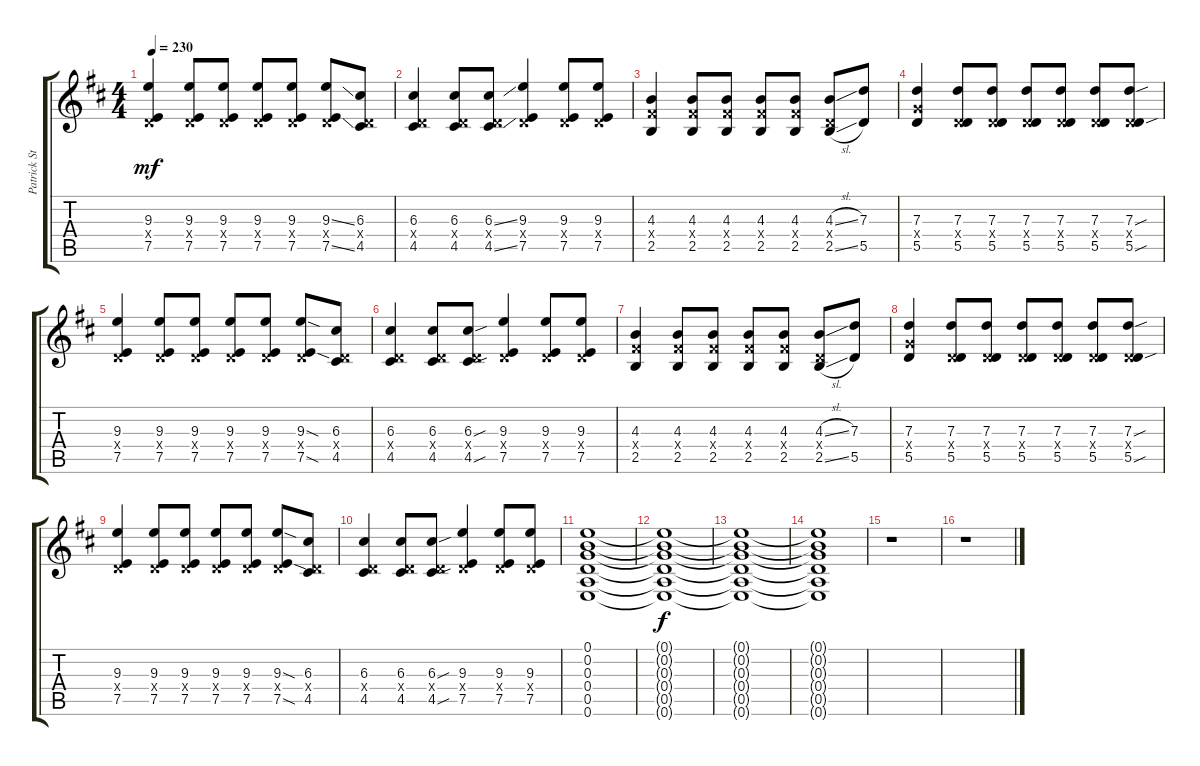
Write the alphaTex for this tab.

\track ("Patrick Stump" "Patrick St") {instrument distortionguitar}
\staff {score tabs}
\tuning (E4 B3 G3 D3 A2 E2) {hide}
\ts (4 4)
\tempo 230
\clef g2
\ks d
(9.3 0.4{x} 7.5).4{dy mf} (9.3 0.4{x} 7.5).8 (9.3 0.4{x} 7.5).8 (9.3 0.4{x} 7.5).8 (9.3 0.4{x} 7.5).8 (9.3{ss} 0.4{x} 7.5{ss}).8 (6.3 0.4{x} 4.5).8 |
(6.3 0.4{x} 4.5).4 (6.3 0.4{x} 4.5).8 (6.3{ss} 0.4{x} 4.5{ss}).8 (9.3 0.4{x} 7.5).4 (9.3 0.4{x} 7.5).8 (9.3 0.4{x} 7.5).8 |
(4.3 4.4{x} 2.5).4 (4.3 4.4{x} 2.5).8 (4.3 4.4{x} 2.5).8 (4.3 4.4{x} 2.5).8 (4.3 4.4{x} 2.5).8 (4.3{sl} 0.4{x} 2.5{sl}).8 (7.3 5.5).8 |
(7.3 5.4{x} 5.5).4 (7.3 0.4{x} 5.5).8 (7.3 0.4{x} 5.5).8 (7.3 0.4{x} 5.5).8 (7.3 0.4{x} 5.5).8 (7.3 0.4{x} 5.5).8 (7.3{sou} 0.4{x} 5.5{sou}).8 |
(9.3 0.4{x} 7.5).4 (9.3 0.4{x} 7.5).8 (9.3 0.4{x} 7.5).8 (9.3 0.4{x} 7.5).8 (9.3 0.4{x} 7.5).8 (9.3{sod} 0.4{x} 7.5{sod}).8 (6.3 0.4{x} 4.5).8 |
(6.3 0.4{x} 4.5).4 (6.3 0.4{x} 4.5).8 (6.3{sou} 0.4{x} 4.5{sou}).8 (9.3 0.4{x} 7.5).4 (9.3 0.4{x} 7.5).8 (9.3 0.4{x} 7.5).8 |
(4.3 4.4{x} 2.5).4 (4.3 4.4{x} 2.5).8 (4.3 4.4{x} 2.5).8 (4.3 4.4{x} 2.5).8 (4.3 4.4{x} 2.5).8 (4.3{sl} 0.4{x} 2.5{sl}).8 (7.3 5.5).8 |
(7.3 5.4{x} 5.5).4 (7.3 0.4{x} 5.5).8 (7.3 0.4{x} 5.5).8 (7.3 0.4{x} 5.5).8 (7.3 0.4{x} 5.5).8 (7.3 0.4{x} 5.5).8 (7.3{sou} 0.4{x} 5.5{sou}).8 |
(9.3 0.4{x} 7.5).4 (9.3 0.4{x} 7.5).8 (9.3 0.4{x} 7.5).8 (9.3 0.4{x} 7.5).8 (9.3 0.4{x} 7.5).8 (9.3{sod} 0.4{x} 7.5{sod}).8 (6.3 0.4{x} 4.5).8 |
(6.3 0.4{x} 4.5).4 (6.3 0.4{x} 4.5).8 (6.3{sou} 0.4{x} 4.5{sou}).8 (9.3 0.4{x} 7.5).4 (9.3 0.4{x} 7.5).8 (9.3 0.4{x} 7.5).8 |
(0.1 0.2 0.3 0.4 0.5 0.6).1 |
(0.1{t} 0.2{t} 0.3{t} 0.4{t} 0.5{t} 0.6{t}).1{dy f} |
(0.1{t} 0.2{t} 0.3{t} 0.4{t} 0.5{t} 0.6{t}).1 |
(0.1{t} 0.2{t} 0.3{t} 0.4{t} 0.5{t} 0.6{t}).1 |
r.1 |
r.1
